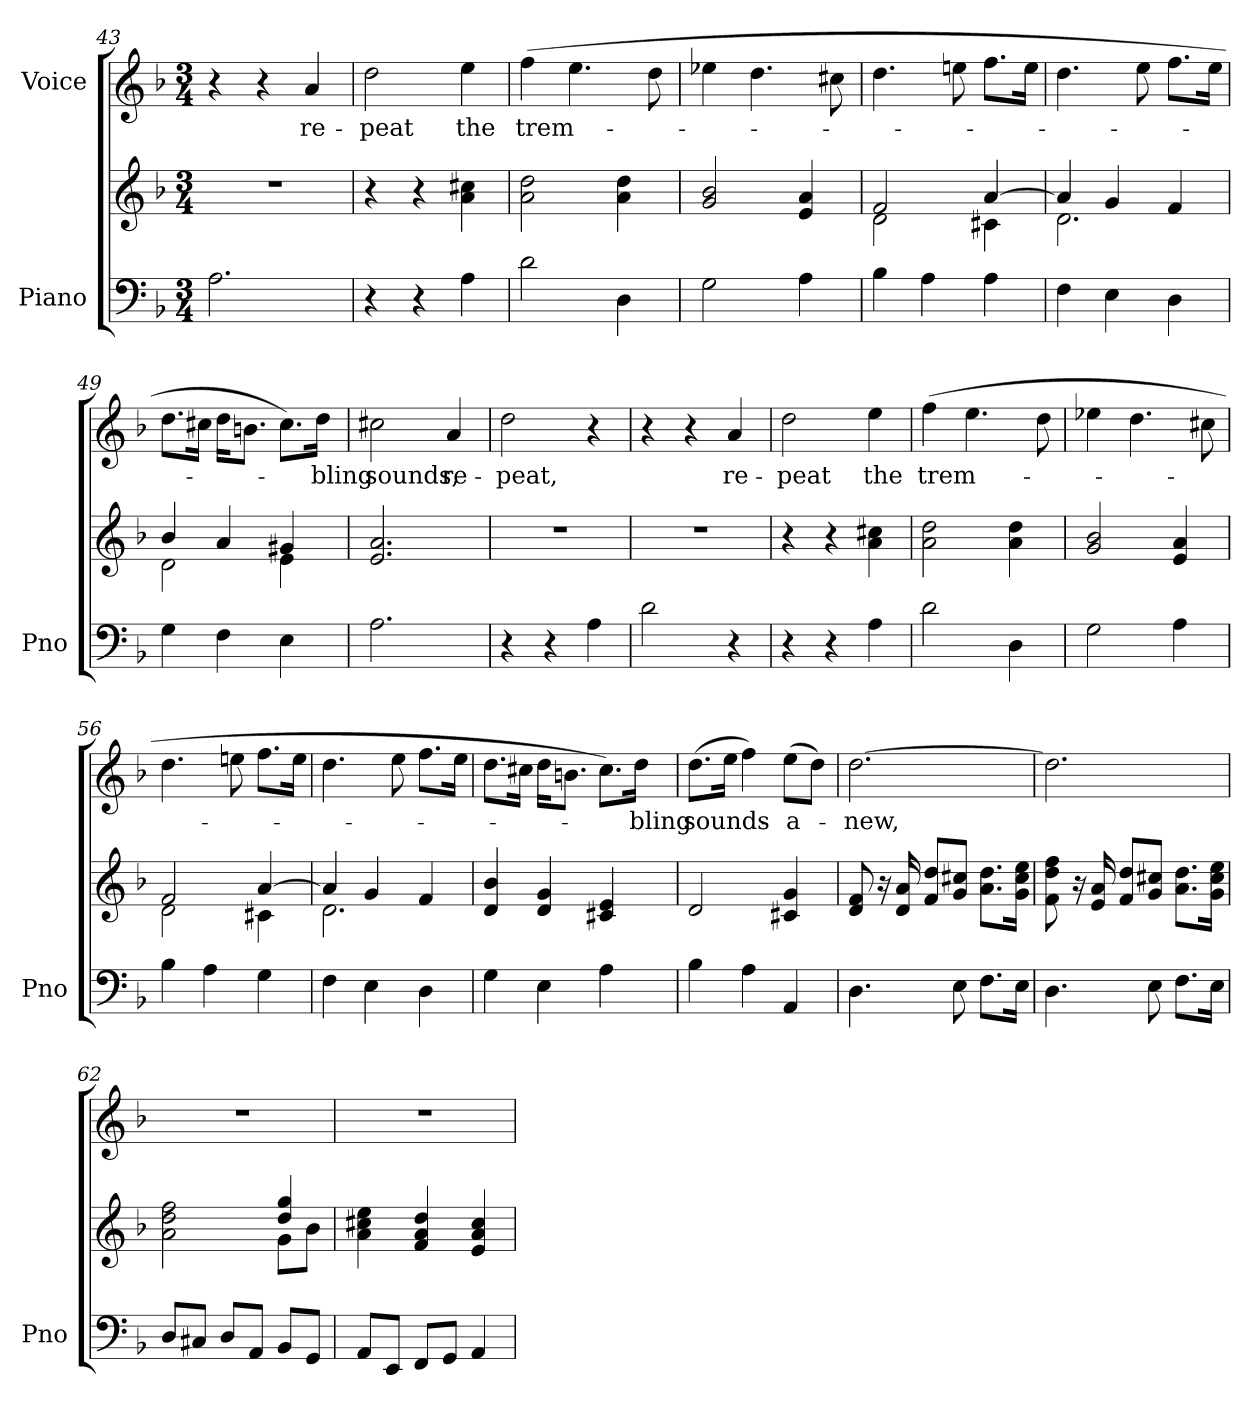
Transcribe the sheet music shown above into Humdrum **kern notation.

**kern	**kern	**kern	**text
*part2	*part2	*part1	*part1
*staff3	*staff2	*staff1	*staff1
*I"Piano	*	*I"Voice	*
*I'Pno	*	*	*
!!LO:LB:g=z
*clefF4	*clefG2	*clefG2	*
*k[b-]	*k[b-]	*k[b-]	*
*M3/4	*M3/4	*M3/4	*
=43	=43	=43	=43
2.A\	2.r	4r	.
.	.	4r	.
!	!	!	!LO:LY:b
.	.	4a/	re-
=44	=44	=44	=44
!	!	!	!LO:LY:b
4r	4r	2dd\	-peat
4r	4r	.	.
!	!	!	!LO:LY:b
4A\	4a\ 4cc#X\	4ee\	the
=45	=45	=45	=45
!	!	!	!LO:LY:b
2d\	2a\ 2dd\	(>4ff\	trem-
.	.	4.ee\	.
4D\	4a\ 4dd\	.	.
.	.	8dd\	.
=46	=46	=46	=46
2G\	2g/ 2b-/	4ee-X\	.
.	.	4.dd\	.
4A\	4e/ 4a/	.	.
.	.	8cc#X\	.
=47	=47	=47	=47
*	*^	*	*
4B-\	2f/	2d\	4.dd\	.
4A\	.	.	.	.
.	.	.	8een\	.
4A\	[4a/	4c#X\	8.ff\L	.
.	.	.	16ee\Jk	.
=48	=48	=48	=48	=48
4F\	4a/]	2.d\	4.dd\	.
4E\	4g/	.	.	.
.	.	.	8ee\	.
4D\	4f/	.	8.ff\L	.
.	.	.	16ee\Jk	.
=49	=49	=49	=49	=49
4G\	4b-/	2d\	8.dd\L	.
.	.	.	16cc#X\Jk	.
4F\	4a/	.	16dd\KL	.
.	.	.	8.bn\J	.
4E\	4g#X/	4e\	8.cc#\L)	.
!	!	!	!	!LO:LY:b
.	.	.	16dd\Jk	-bling
*	*v	*v	*	*
=50	=50	=50	=50
!	!	!	!LO:LY:b
2.A\	2.e/ 2.a/	2cc#X\	sounds,
!	!	!	!LO:LY:b
.	.	4a/	re-
=51	=51	=51	=51
!	!	!	!LO:LY:b
4r	2.r	2dd\	-peat,
4r	.	.	.
4A\	.	4r	.
!!LO:PB:g=z
=52	=52	=52	=52
2d\	2.r	4r	.
.	.	4r	.
!	!	!	!LO:LY:b
4r	.	4a/	re-
=53	=53	=53	=53
!	!	!	!LO:LY:b
4r	4r	2dd\	-peat
4r	4r	.	.
!	!	!	!LO:LY:b
4A\	4a\ 4cc#X\	4ee\	the
=54	=54	=54	=54
!	!	!	!LO:LY:b
2d\	2a\ 2dd\	(>4ff\	trem-
.	.	4.ee\	.
4D\	4a\ 4dd\	.	.
.	.	8dd\	.
=55	=55	=55	=55
2G\	2g/ 2b-/	4ee-X\	.
.	.	4.dd\	.
4A\	4e/ 4a/	.	.
.	.	8cc#X\	.
=56	=56	=56	=56
*	*^	*	*
4B-\	2f/	2d\	4.dd\	.
4A\	.	.	.	.
.	.	.	8een\	.
4G\	[4a/	4c#X\	8.ff\L	.
.	.	.	16ee\Jk	.
=57	=57	=57	=57	=57
4F\	4a/]	2.d\	4.dd\	.
4E\	4g/	.	.	.
.	.	.	8ee\	.
4D\	4f/	.	8.ff\L	.
.	.	.	16ee\Jk	.
*	*v	*v	*	*
=58	=58	=58	=58
4G\	4d/ 4b-/	8.dd\L	.
.	.	16cc#X\Jk	.
4E\	4d/ 4g/	16dd\KL	.
.	.	8.bn\J	.
4A\	4c#X/ 4e/	8.cc#\L)	.
!	!	!	!LO:LY:b
.	.	16dd\Jk	-bling
=59	=59	=59	=59
!	!	!	!LO:LY:b
4B-\	2d/	(>8.dd\L	sounds-
.	.	16ee\Jk	.
4A\	.	4ff\)	.
!	!	!	!LO:LY:b
4AA/	4c#X/ 4g/	(>8ee\L	-a-
.	.	8dd\J)	.
!!LO:LB:g=z
=60	=60	=60	=60
!	!	!	!LO:LY:b
4.D\	8d/ 8f/	[2.dd\	-new,
.	16r	.	.
.	16d/ 16a/	.	.
.	8f/ 8dd/L	.	.
8E\	8g/ 8cc#X/J	.	.
8.F\L	8.a\ 8.dd\L	.	.
16E\Jk	16g\ 16cc#\ 16ee\Jk	.	.
=61	=61	=61	=61
4.D\	8f\ 8dd\ 8ff\	2.dd\]	.
.	16r	.	.
.	16e/ 16a/	.	.
.	8f/ 8dd/L	.	.
8E\	8g/ 8cc#X/J	.	.
8.F\L	8.a\ 8.dd\L	.	.
16E\Jk	16g\ 16cc#\ 16ee\Jk	.	.
=62	=62	=62	=62
*	*^	*	*
8D/L	2a\ 2dd\ 2ff\	2ryy	2.r	.
8C#X/J	.	.	.	.
8D/L	.	.	.	.
8AA/J	.	.	.	.
8BB-/L	4dd/ 4gg/	8g\L	.	.
8GG/J	.	8b-\J	.	.
*	*v	*v	*	*
=63	=63	=63	=63
8AA/L	4a\ 4cc#X\ 4ee\	2.r	.
8EE/J	.	.	.
8FF/L	4f/ 4a/ 4dd/	.	.
8GG/J	.	.	.
4AA/	4e/ 4a/ 4cc#/	.	.
=	=	=	=
*-	*-	*-	*-
